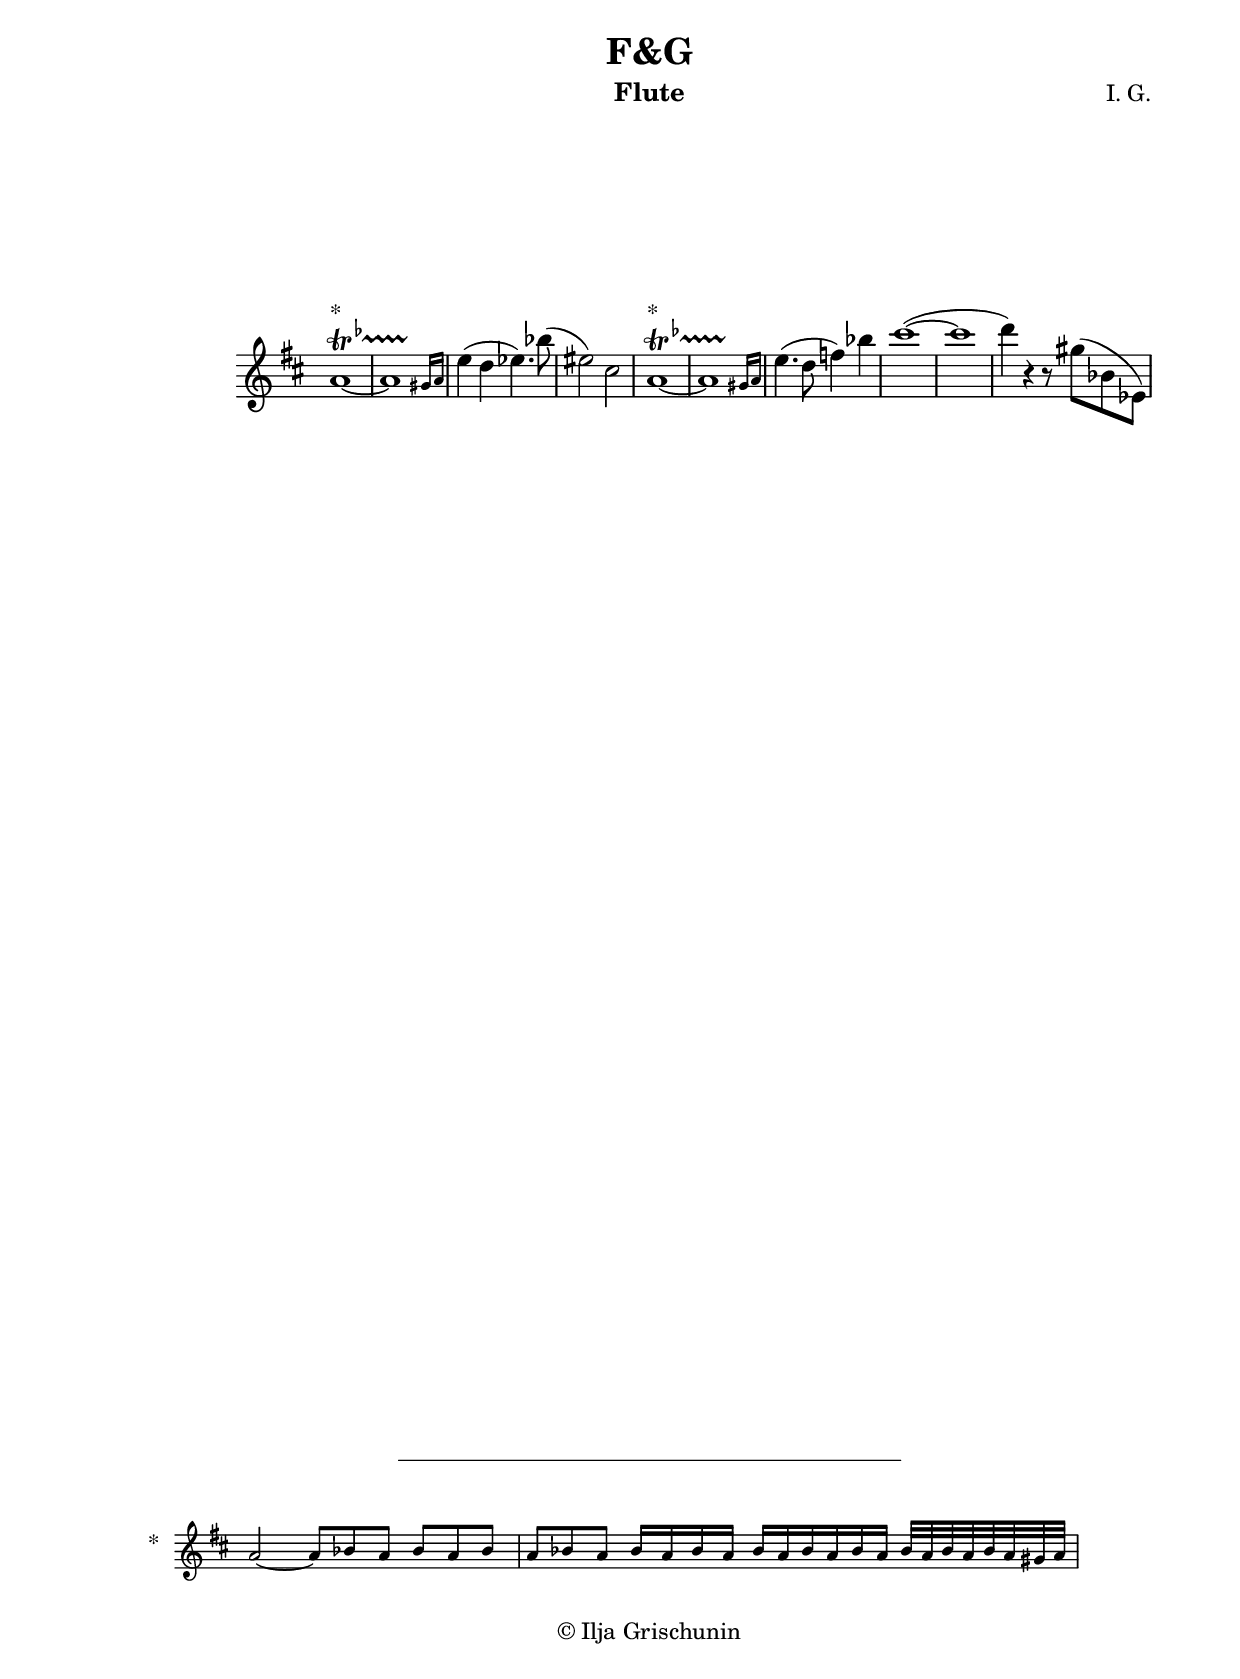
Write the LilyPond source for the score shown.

\version "2.19.15"
%\version "2.18.0"

\language "deutsch"

\header {
  title = "F&G"
  instrument = "Flute"
  meter = ""
  composer = "I. G."
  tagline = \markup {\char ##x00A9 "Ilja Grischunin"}
}

\paper {
  #(set-paper-size "a4")
  top-system-spacing #'basic-distance = #25
  top-markup-spacing #'basic-distance = #8
  markup-system-spacing #'basic-distance = #26
  system-system-spacing #'basic-distance = #20
  last-bottom-spacing #'basic-distance = #25
  
  two-sided = ##t
  inner-margin = 25
  outer-margin = 15
  
  footnote-padding = 8
  footnote-footer-padding = 7
}

\layout {
  \context {
    \Score
    \remove "Bar_number_engraver"
  }
}

\version "2.18.0"

\language "deutsch"

fluteMusic = \relative {
  \clef treble
  \key d \major
  \time 4/4
  \override Staff.TimeSignature #'stencil = ##f
  \override TupletNumber #'transparent = ##t
  \override TrillSpanner.bound-details.left.text = \markup{
    \musicglyph #"scripts.trill" \raise #1.65 \teeny  \flat
  }
  a'1~\startTrillSpan^"*"
  #(define afterGraceFraction (cons 15 16))
  \afterGrace a {gis16[\stopTrillSpan a]}
  % для сноски:
  % a'2~ \tuplet 3/2 4 {a8 b a b a b a b a}
  % b16 a b a \tuplet 6/4{b a b a b a} b32 a b a b a gis a
  e'4( d es4.) b'8( eis,2) cis
  a1~\startTrillSpan^"*"
  #(define afterGraceFraction (cons 15 16))
  \afterGrace a {gis16[\stopTrillSpan a]}
  e'4.( d8 f4) b cis1~( cis d4) r r8 gis,( b, es,)
}

\version "2.19.15"

\language "deutsch"

\header {
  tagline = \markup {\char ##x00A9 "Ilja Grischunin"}
}

\markup { 
  \null 
  \footnote 
  \null 
  \concat { 
    "*" \hspace #1.5
    \score {
      \relative {
      	\key d \major
      	\magnifyStaff #(magstep -2)
      	\override Staff.TimeSignature #'stencil = ##f
      	\override TupletNumber #'transparent = ##t
      	a'2~ \tuplet 3/2 4 {a8 b a b a b a b a}
      	b16 a b a \tuplet 6/4{b a b a b a} b32 a b a b a gis a
      }
      \layout {
        indent = 0
      }
    }
  }
}


\score {
  \new Staff \fluteMusic
}